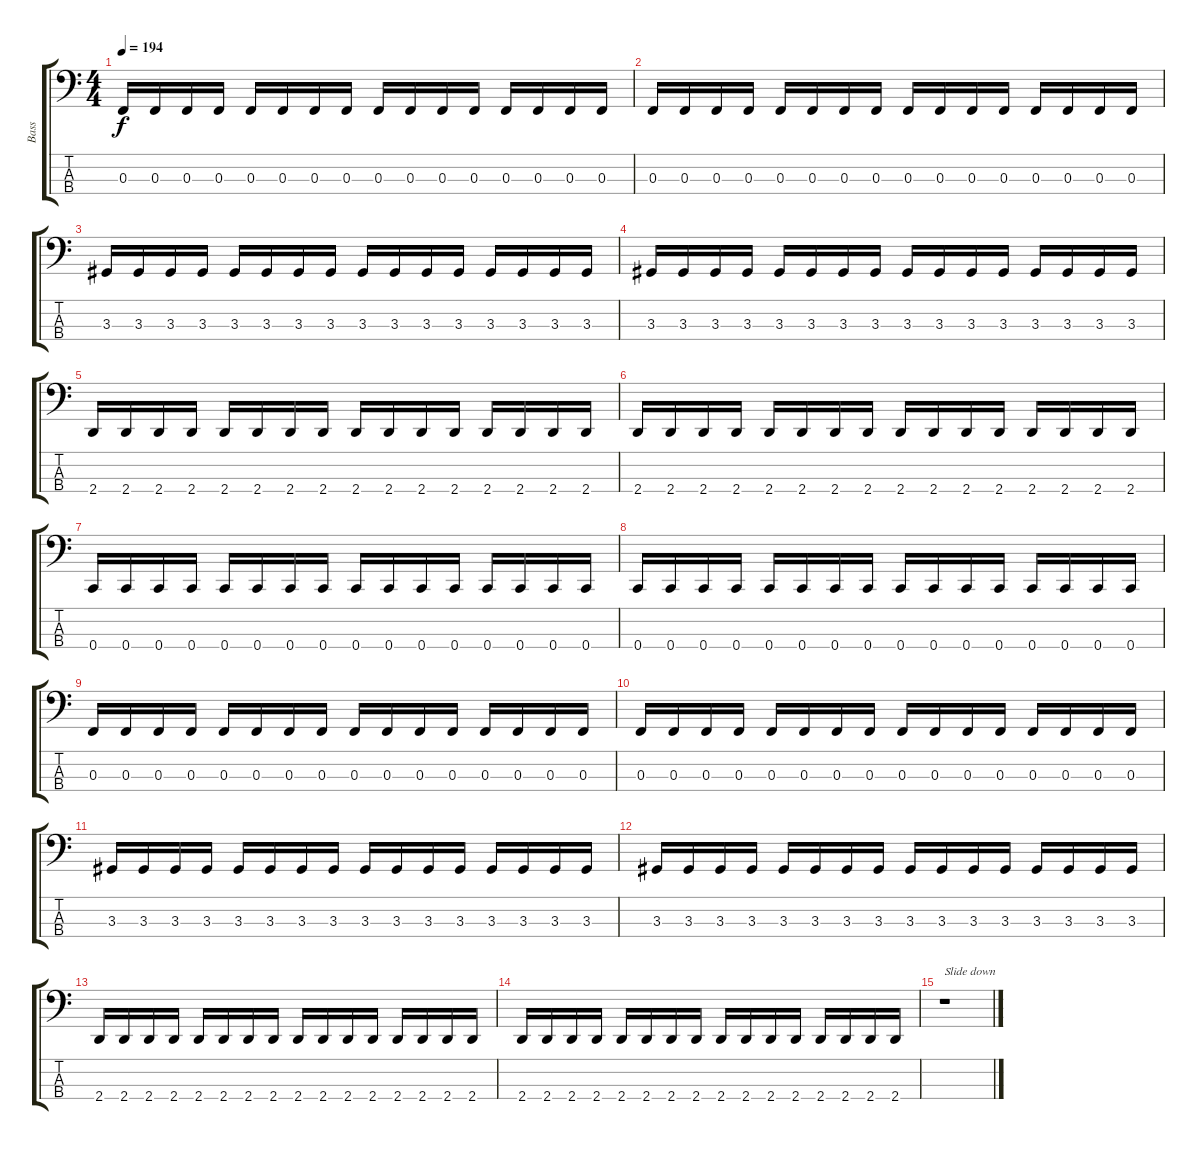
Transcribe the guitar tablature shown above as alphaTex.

\track ("Bass" "Bass") {instrument electricbassfinger}
\staff {score tabs}
\tuning (Eb2 Bb1 F1 C1) {hide}
\ts (4 4)
\tempo 194
\clef f4
\ks c
0.3.16{dy f} 0.3.16 0.3.16 0.3.16 0.3.16 0.3.16 0.3.16 0.3.16 0.3.16 0.3.16 0.3.16 0.3.16 0.3.16 0.3.16 0.3.16 0.3.16 |
0.3.16 0.3.16 0.3.16 0.3.16 0.3.16 0.3.16 0.3.16 0.3.16 0.3.16 0.3.16 0.3.16 0.3.16 0.3.16 0.3.16 0.3.16 0.3.16 |
3.3.16 3.3.16 3.3.16 3.3.16 3.3.16 3.3.16 3.3.16 3.3.16 3.3.16 3.3.16 3.3.16 3.3.16 3.3.16 3.3.16 3.3.16 3.3.16 |
3.3.16 3.3.16 3.3.16 3.3.16 3.3.16 3.3.16 3.3.16 3.3.16 3.3.16 3.3.16 3.3.16 3.3.16 3.3.16 3.3.16 3.3.16 3.3.16 |
2.4.16 2.4.16 2.4.16 2.4.16 2.4.16 2.4.16 2.4.16 2.4.16 2.4.16 2.4.16 2.4.16 2.4.16 2.4.16 2.4.16 2.4.16 2.4.16 |
2.4.16 2.4.16 2.4.16 2.4.16 2.4.16 2.4.16 2.4.16 2.4.16 2.4.16 2.4.16 2.4.16 2.4.16 2.4.16 2.4.16 2.4.16 2.4.16 |
0.4.16 0.4.16 0.4.16 0.4.16 0.4.16 0.4.16 0.4.16 0.4.16 0.4.16 0.4.16 0.4.16 0.4.16 0.4.16 0.4.16 0.4.16 0.4.16 |
0.4.16 0.4.16 0.4.16 0.4.16 0.4.16 0.4.16 0.4.16 0.4.16 0.4.16 0.4.16 0.4.16 0.4.16 0.4.16 0.4.16 0.4.16 0.4.16 |
0.3.16 0.3.16 0.3.16 0.3.16 0.3.16 0.3.16 0.3.16 0.3.16 0.3.16 0.3.16 0.3.16 0.3.16 0.3.16 0.3.16 0.3.16 0.3.16 |
0.3.16 0.3.16 0.3.16 0.3.16 0.3.16 0.3.16 0.3.16 0.3.16 0.3.16 0.3.16 0.3.16 0.3.16 0.3.16 0.3.16 0.3.16 0.3.16 |
3.3.16 3.3.16 3.3.16 3.3.16 3.3.16 3.3.16 3.3.16 3.3.16 3.3.16 3.3.16 3.3.16 3.3.16 3.3.16 3.3.16 3.3.16 3.3.16 |
3.3.16 3.3.16 3.3.16 3.3.16 3.3.16 3.3.16 3.3.16 3.3.16 3.3.16 3.3.16 3.3.16 3.3.16 3.3.16 3.3.16 3.3.16 3.3.16 |
2.4.16 2.4.16 2.4.16 2.4.16 2.4.16 2.4.16 2.4.16 2.4.16 2.4.16 2.4.16 2.4.16 2.4.16 2.4.16 2.4.16 2.4.16 2.4.16 |
2.4.16 2.4.16 2.4.16 2.4.16 2.4.16 2.4.16 2.4.16 2.4.16 2.4.16 2.4.16 2.4.16 2.4.16 2.4.16 2.4.16 2.4.16 2.4.16 |
r.1{txt "Slide down"}
